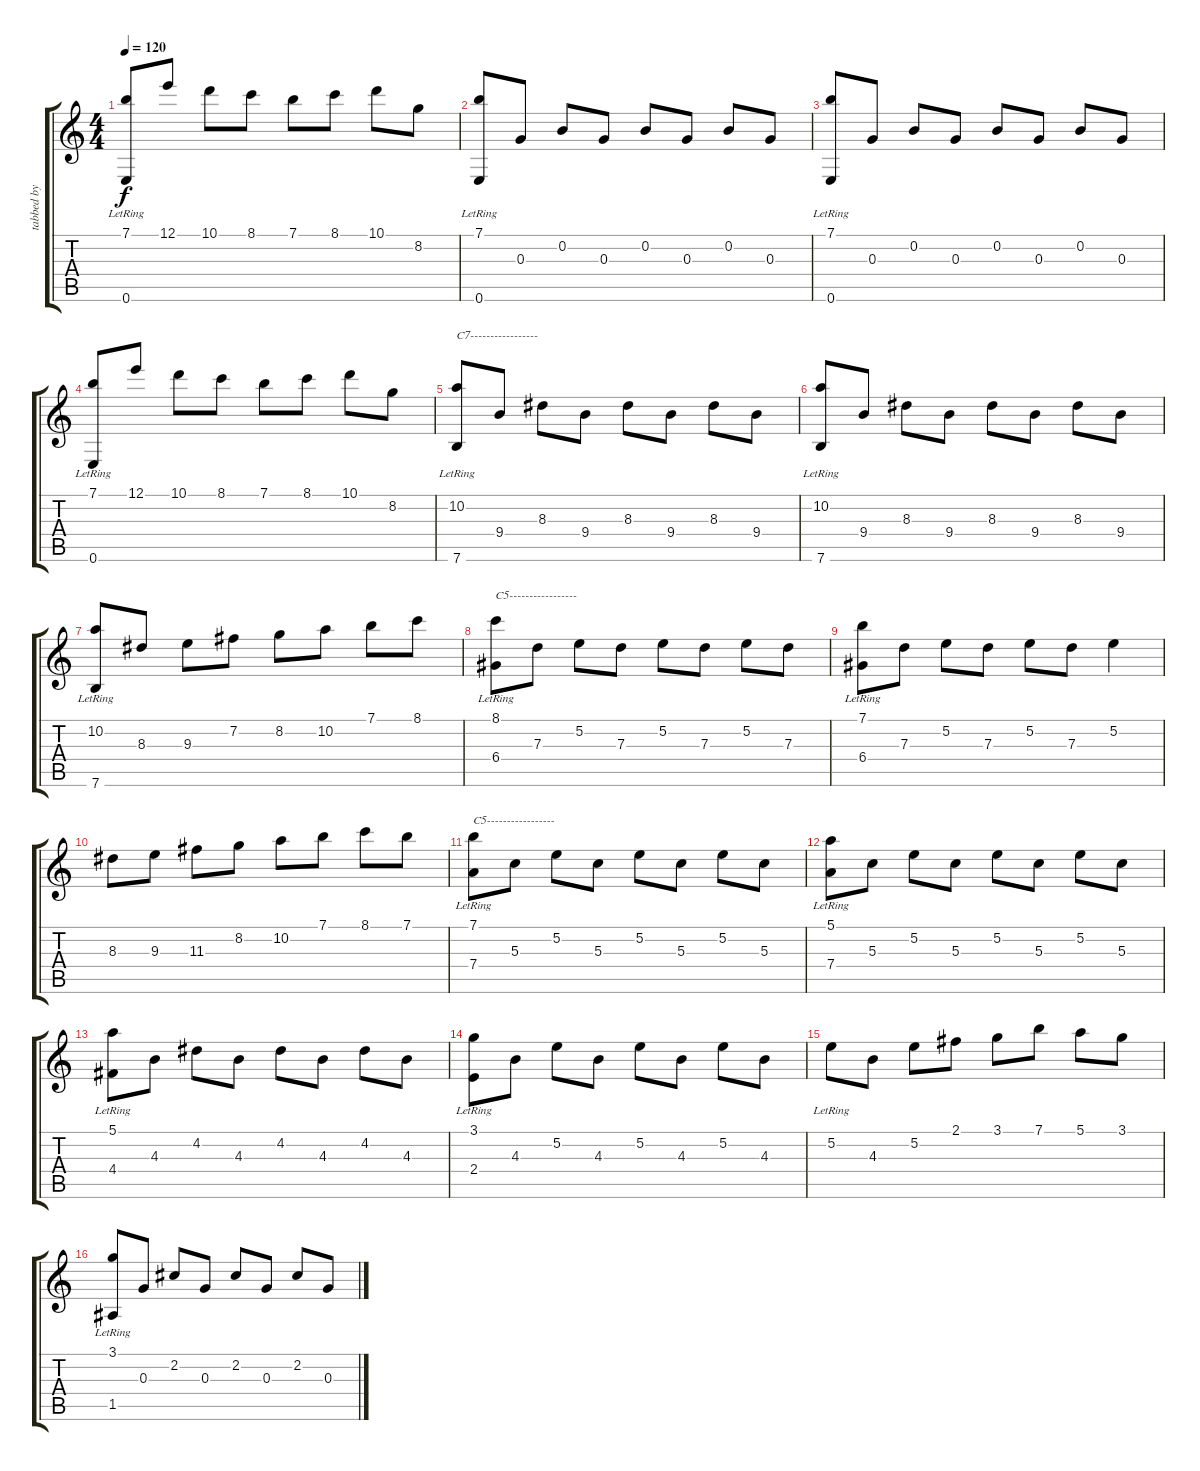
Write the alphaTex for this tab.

\track ("tabbed by Bin Sun" "tabbed by ") {instrument acousticguitarnylon}
\staff {score tabs}
\tuning (E4 B3 G3 D3 A2 E2) {hide}
\ts (4 4)
\tempo 120
\clef g2
\ks c
(7.1 0.6{lr}).8{dy f} 12.1.8 10.1.8 8.1.8 7.1.8 8.1.8 10.1.8 8.2.8 |
(7.1{lr} 0.6{lr}).8 0.3.8 0.2.8 0.3.8 0.2.8 0.3.8 0.2.8 0.3.8 |
(7.1{lr} 0.6{lr}).8 0.3.8 0.2.8 0.3.8 0.2.8 0.3.8 0.2.8 0.3.8 |
(7.1{lr} 0.6{lr}).8 12.1.8 10.1.8 8.1.8 7.1.8 8.1.8 10.1.8 8.2.8 |
(10.2{lr} 7.6{lr}).8{txt "C7-----------------"} 9.4.8 8.3.8 9.4.8 8.3.8 9.4.8 8.3.8 9.4.8 |
(10.2{lr} 7.6{lr}).8 9.4.8 8.3.8 9.4.8 8.3.8 9.4.8 8.3.8 9.4.8 |
(10.2{lr} 7.6{lr}).8 8.3.8 9.3.8 7.2.8 8.2.8 10.2.8 7.1.8 8.1.8 |
(8.1{lr} 6.4{lr}).8{txt "C5-----------------"} 7.3.8 5.2.8 7.3.8 5.2.8 7.3.8 5.2.8 7.3.8 |
(7.1{lr} 6.4{lr}).8 7.3.8 5.2.8 7.3.8 5.2.8 7.3.8 5.2.4 |
8.3.8 9.3.8 11.3.8 8.2.8 10.2.8 7.1.8 8.1.8 7.1.8 |
(7.1{lr} 7.4{lr}).8{txt "C5-----------------"} 5.3.8 5.2.8 5.3.8 5.2.8 5.3.8 5.2.8 5.3.8 |
(5.1{lr} 7.4{lr}).8 5.3.8 5.2.8 5.3.8 5.2.8 5.3.8 5.2.8 5.3.8 |
(5.1{lr} 4.4{lr}).8 4.3.8 4.2.8 4.3.8 4.2.8 4.3.8 4.2.8 4.3.8 |
(3.1{lr} 2.4{lr}).8 4.3.8 5.2.8 4.3.8 5.2.8 4.3.8 5.2.8 4.3.8 |
5.2{lr}.8 4.3.8 5.2.8 2.1.8 3.1.8 7.1.8 5.1.8 3.1.8 |
(3.1{lr} 1.5{lr}).8 0.3.8 2.2.8 0.3.8 2.2.8 0.3.8 2.2.8 0.3.8
